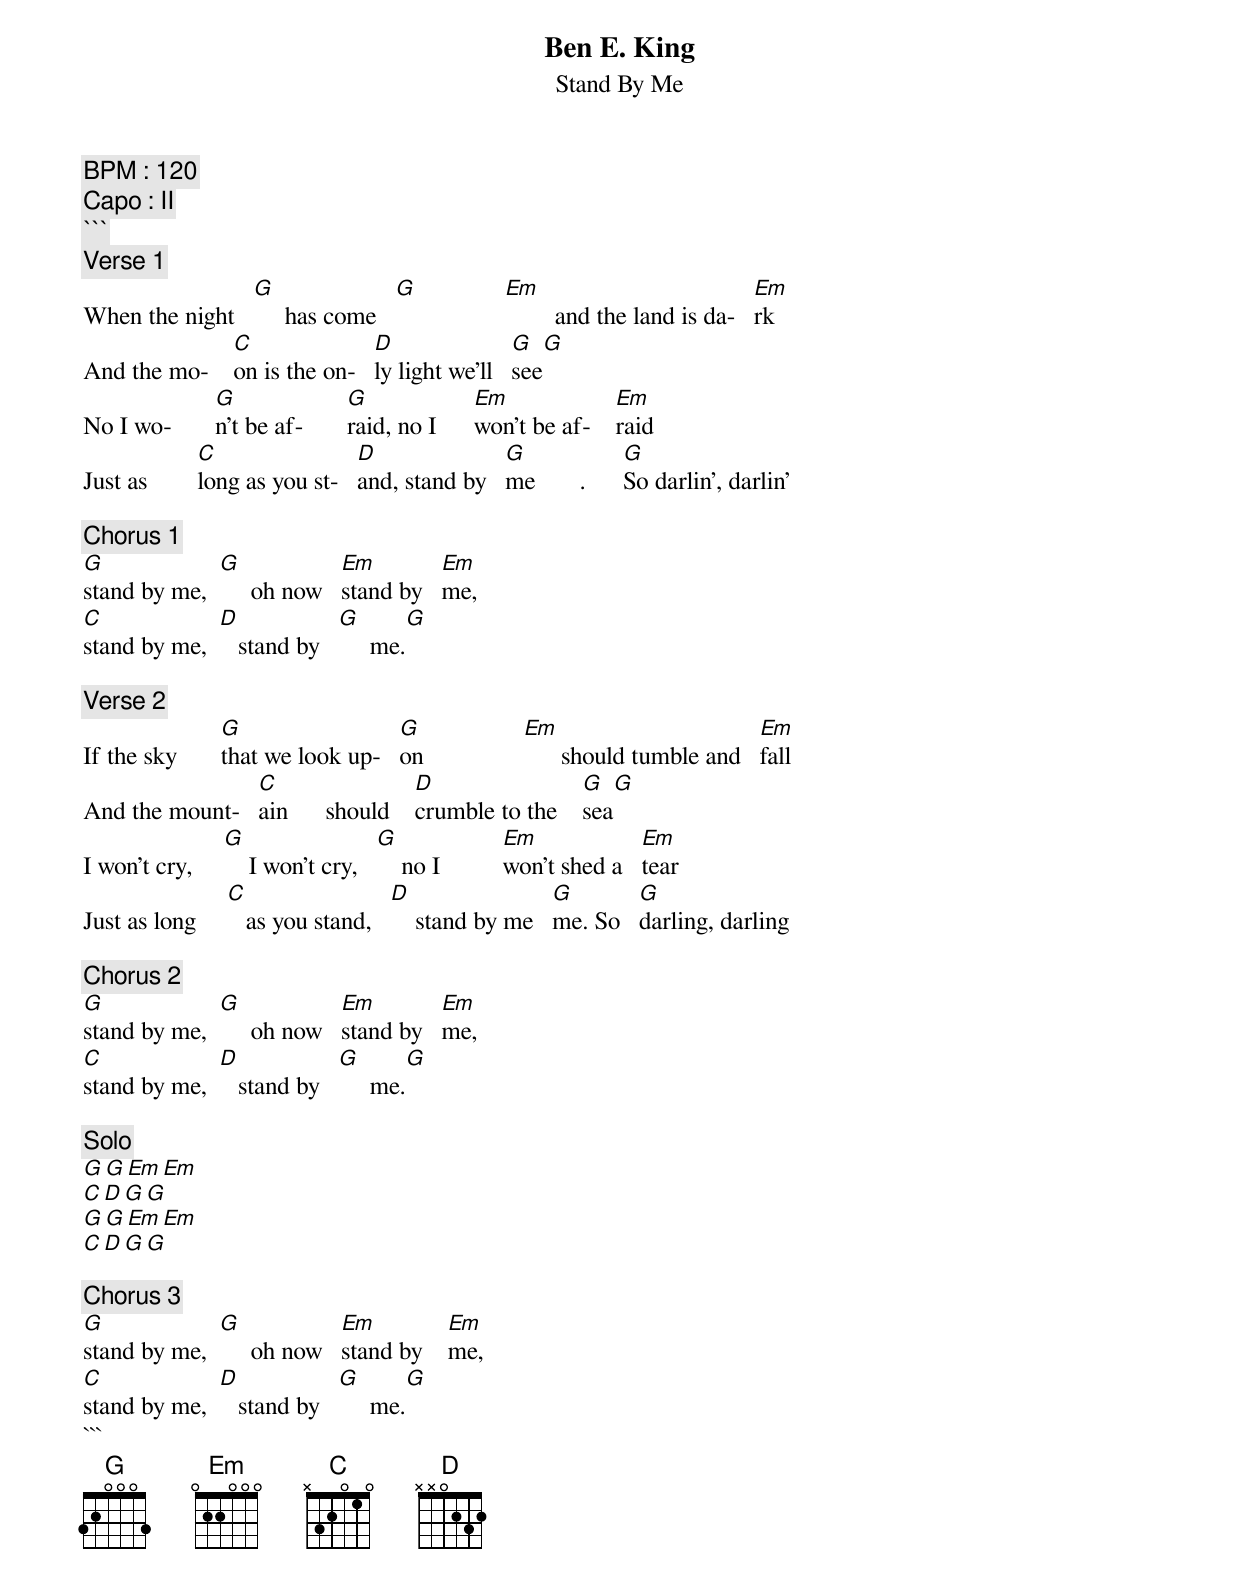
Ben E. King
Stand By Me
BPM : 120
Capo : II
```
[Verse 1]
                 G               G             Em                            Em
When the night        has come                         and the land is da-   rk
               C               D                G                            G
And the mo-    on is the on-   ly light we'll   see
               G                G               Em              Em
No I wo-       n't be af-       raid, no I      won't be af-    raid
               C                 D               G               G
Just as        long as you st-   and, stand by   me       .      So darlin', darlin'

[Chorus 1]
G             G             Em         Em
stand by me,       oh now   stand by   me,
C             D             G          G
stand by me,     stand by        me.

[Verse 2]
                 G                  G                 Em                        Em
If the sky       that we look up-   on                      should tumble and   fall
                 C                  D                 G                         G
And the mount-   ain      should    crumble to the    sea
                 G                  G                 Em             Em
I won't cry,         I won't cry,       no I          won't shed a   tear
                 C                  D                 G        G
Just as long        as you stand,       stand by me   me. So   darling, darling

[Chorus 2]
G             G             Em         Em
stand by me,       oh now   stand by   me,
C             D             G          G
stand by me,     stand by        me.

[Solo]
G        G       Em      Em
C        D       G       G
G        G       Em      Em
C        D       G       G

[Chorus 3]
G             G             Em          Em
stand by me,       oh now   stand by    me,
C             D             G           G
stand by me,     stand by        me.
```
